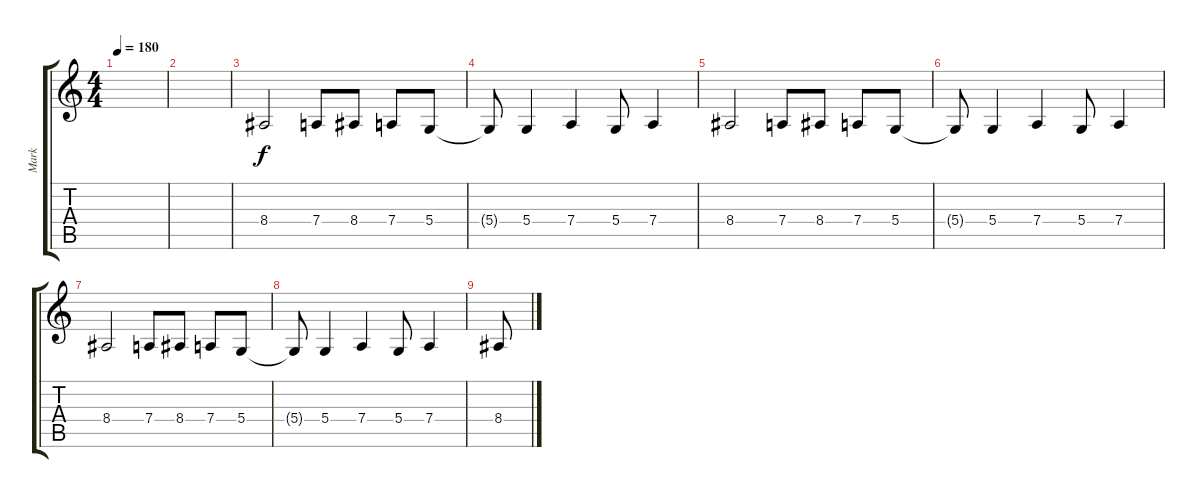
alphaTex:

\track ("Mark" "Mark") {instrument tenorsax}
\staff {score tabs}
\tuning (E4 B3 G3 D3 A2 E2) {hide}
\ts (4 4)
\tempo 180
\clef g2
\ks c
|
|
8.4.2 7.4.8 8.4.8 7.4.8 5.4.8 |
5.4{t}.8 5.4.4 7.4.4 5.4.8 7.4.4 |
8.4.2 7.4.8 8.4.8 7.4.8 5.4.8 |
5.4{t}.8 5.4.4 7.4.4 5.4.8 7.4.4 |
8.4.2 7.4.8 8.4.8 7.4.8 5.4.8 |
5.4{t}.8 5.4.4 7.4.4 5.4.8 7.4.4 |
8.4.8
